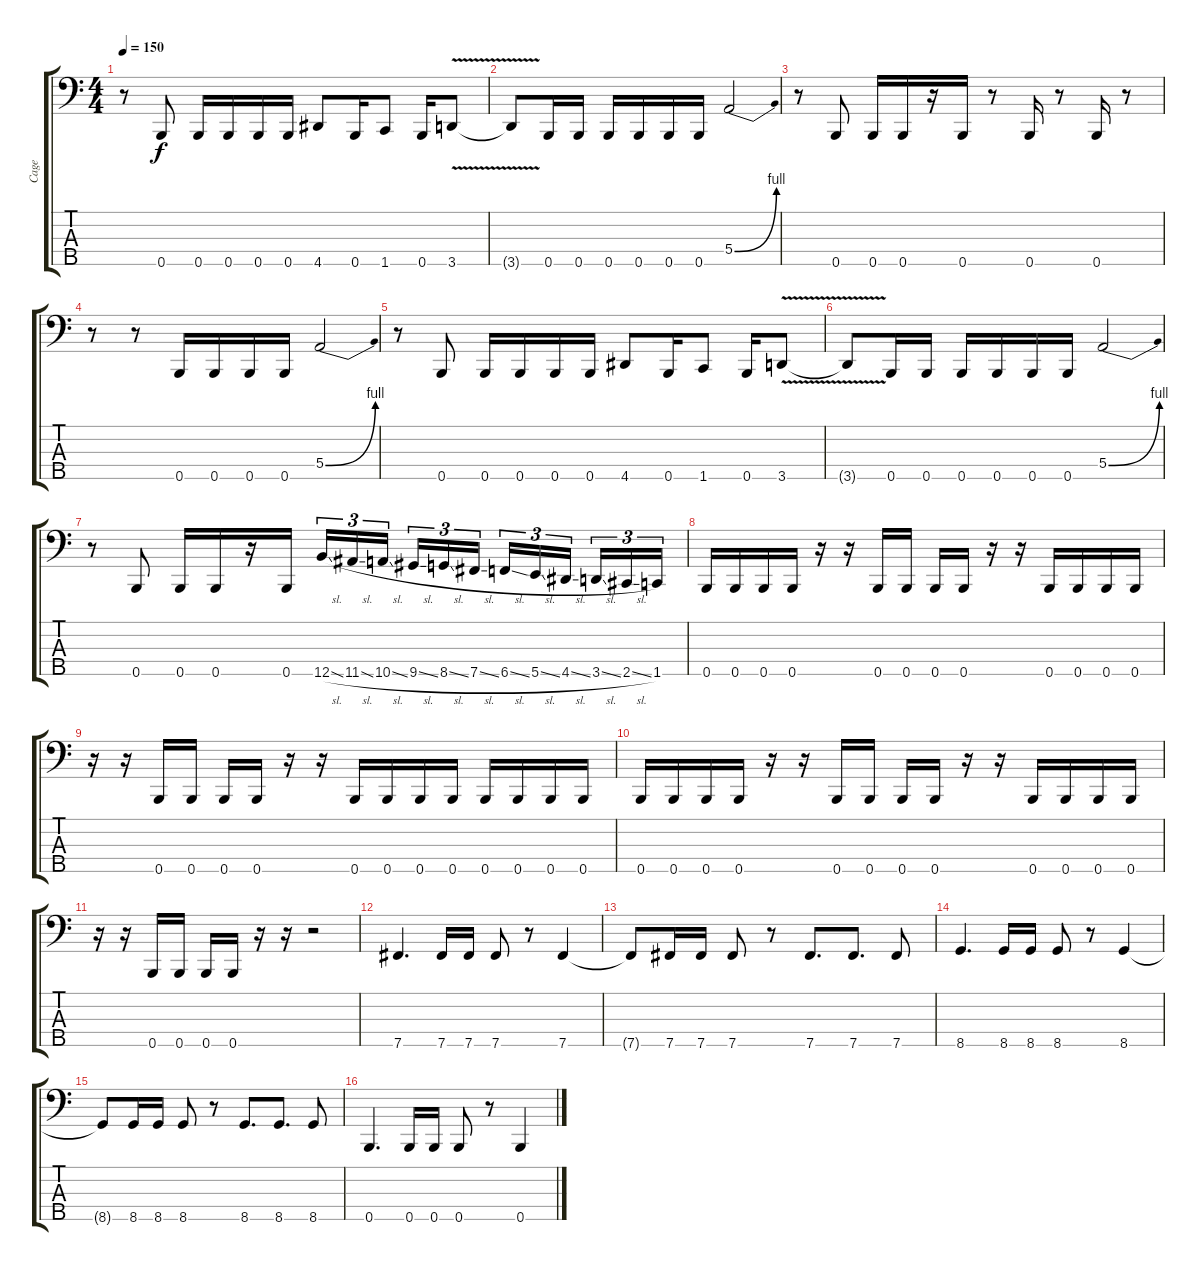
\track ("Cage" "Cage") {instrument electricbasspick}
\staff {score tabs}
\tuning (Gb2 D2 A1 E1 B0) {hide}
\ts (4 4)
\tempo 150
\clef f4
\ks c
r.8{dy f} 0.5.8 0.5.16 0.5.16 0.5.16 0.5.16 4.5.8 0.5.16 1.5.8 0.5.16 3.5{v}.8 |
3.5{t}.8 0.5.16 0.5.16 0.5.16 0.5.16 0.5.16 0.5.16 5.4{be (bend 0 0 60 4)}.2 |
r.8 0.5.8 0.5.16 0.5.16 r.16 0.5.16 r.8 0.5.16 r.8 0.5.16 r.8 |
r.8 r.8 0.5.16 0.5.16 0.5.16 0.5.16 5.4{be (bend 0 0 60 4)}.2 |
r.8 0.5.8 0.5.16 0.5.16 0.5.16 0.5.16 4.5.8 0.5.16 1.5.8 0.5.16 3.5{v}.8 |
3.5{t}.8 0.5.16 0.5.16 0.5.16 0.5.16 0.5.16 0.5.16 5.4{be (bend 0 0 60 4)}.2 |
r.8 0.5.8 0.5.16 0.5.16 r.16 0.5.16 12.5{sl}.16{tu (3 2)} 11.5{sl}.16{tu (3 2)} 10.5{sl}.16{tu (3 2) beam splitsecondary} 9.5{sl}.16{tu (3 2)} 8.5{sl}.16{tu (3 2)} 7.5{sl}.16{tu (3 2)} 6.5{sl}.16{tu (3 2)} 5.5{sl}.16{tu (3 2)} 4.5{sl}.16{tu (3 2) beam splitsecondary} 3.5{sl}.16{tu (3 2)} 2.5{sl}.16{tu (3 2)} 1.5.16{tu (3 2)} |
0.5.16 0.5.16 0.5.16 0.5.16 r.16 r.16 0.5.16 0.5.16 0.5.16 0.5.16 r.16 r.16 0.5.16 0.5.16 0.5.16 0.5.16 |
r.16 r.16 0.5.16 0.5.16 0.5.16 0.5.16 r.16 r.16 0.5.16 0.5.16 0.5.16 0.5.16 0.5.16 0.5.16 0.5.16 0.5.16 |
0.5.16 0.5.16 0.5.16 0.5.16 r.16 r.16 0.5.16 0.5.16 0.5.16 0.5.16 r.16 r.16 0.5.16 0.5.16 0.5.16 0.5.16 |
r.16 r.16 0.5.16 0.5.16 0.5.16 0.5.16 r.16 r.16 r.2 |
7.5.4{d} 7.5.16 7.5.16 7.5.8 r.8 7.5.4 |
7.5{t}.8 7.5.16 7.5.16 7.5.8 r.8 7.5.8{d} 7.5.8{d} 7.5.8 |
8.5.4{d} 8.5.16 8.5.16 8.5.8 r.8 8.5.4 |
8.5{t}.8 8.5.16 8.5.16 8.5.8 r.8 8.5.8{d} 8.5.8{d} 8.5.8 |
0.5.4{d} 0.5.16 0.5.16 0.5.8 r.8 0.5.4
